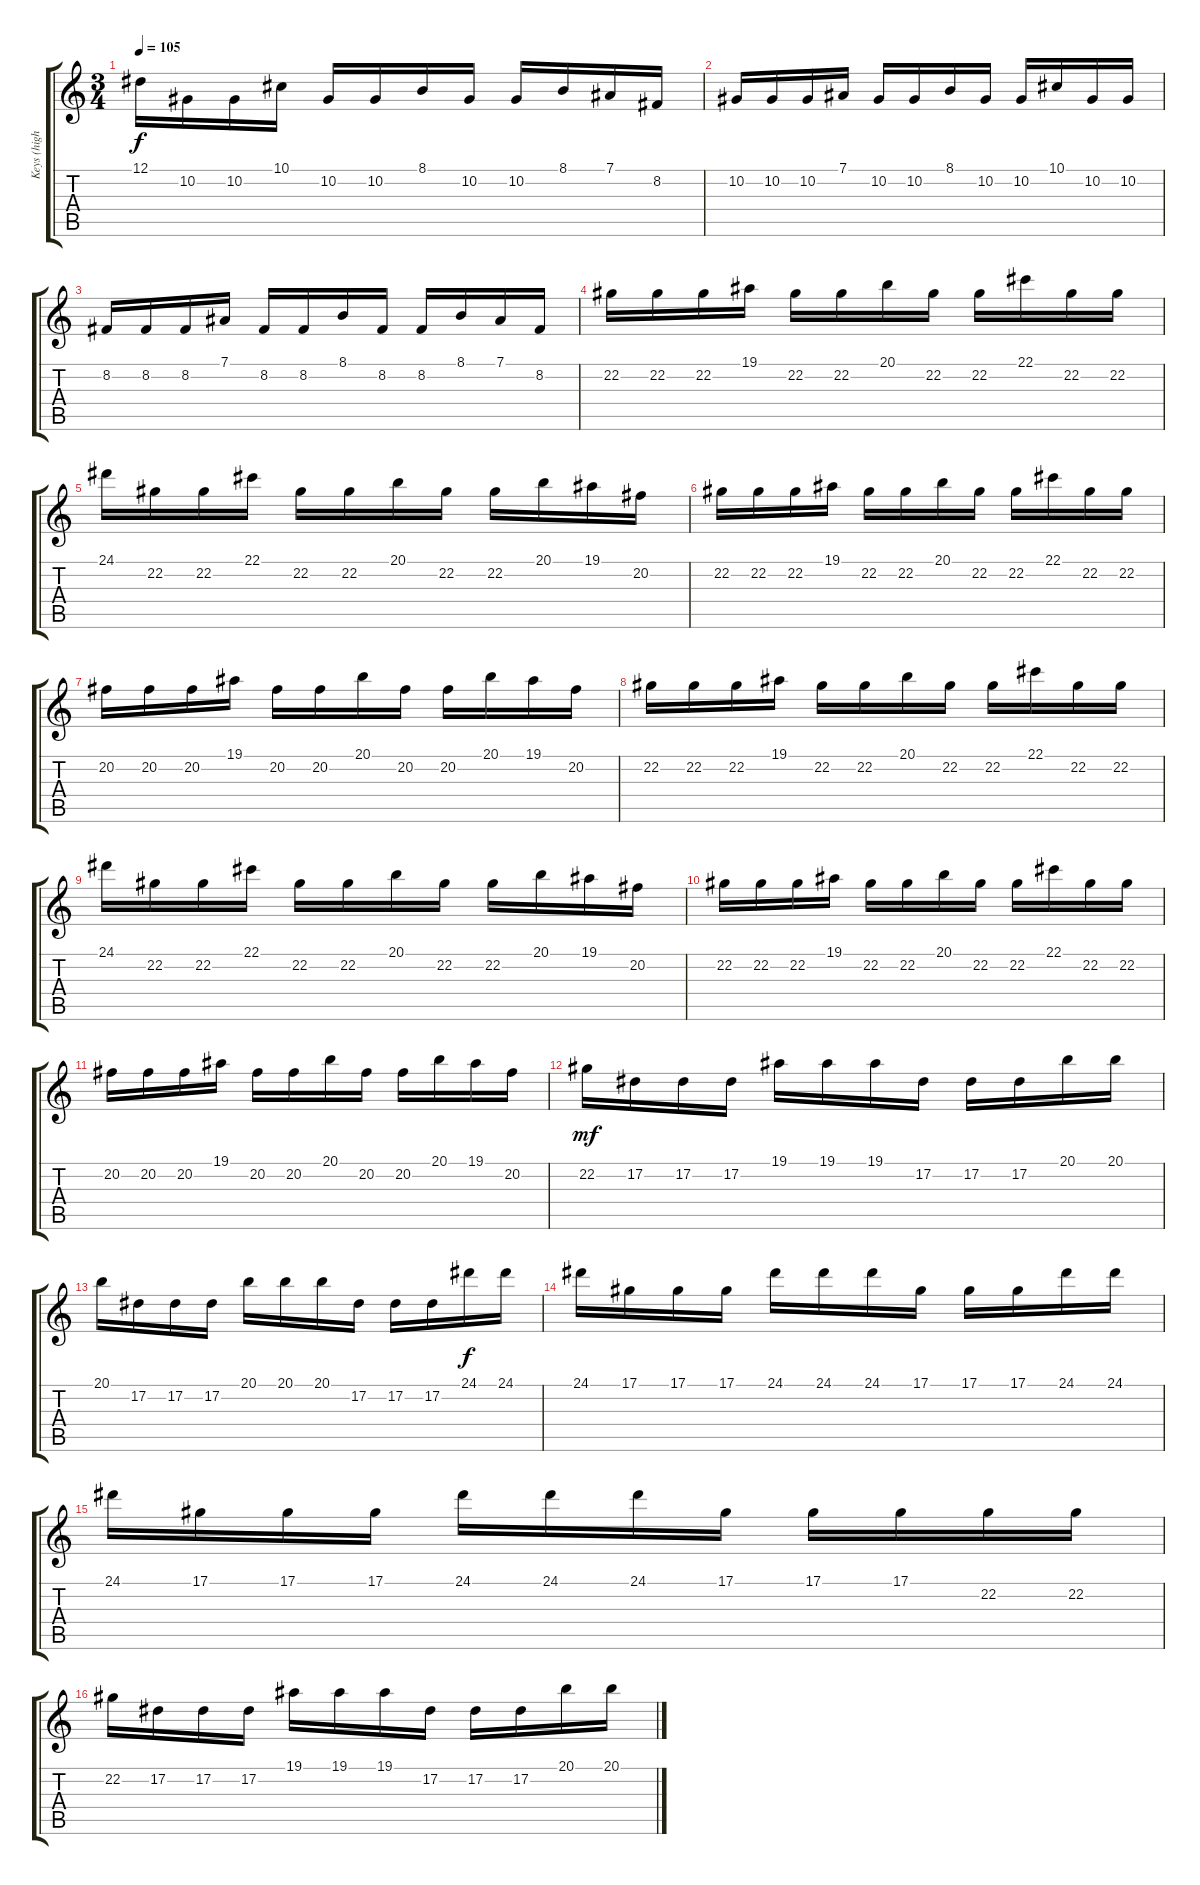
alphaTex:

\track ("Keys (high)" "Keys (high") {instrument stringensemble1}
\staff {score tabs}
\tuning (Eb4 Bb3 Gb3 Db3 Ab2 Eb2) {hide}
\ts (3 4)
\tempo 105
\clef g2
\ks c
12.1.16{dy f} 10.2.16 10.2.16 10.1.16 10.2.16 10.2.16 8.1.16 10.2.16 10.2.16 8.1.16 7.1.16 8.2.16 |
10.2.16 10.2.16 10.2.16 7.1.16 10.2.16 10.2.16 8.1.16 10.2.16 10.2.16 10.1.16 10.2.16 10.2.16 |
8.2.16 8.2.16 8.2.16 7.1.16 8.2.16 8.2.16 8.1.16 8.2.16 8.2.16 8.1.16 7.1.16 8.2.16 |
22.2.16 22.2.16 22.2.16 19.1.16 22.2.16 22.2.16 20.1.16 22.2.16 22.2.16 22.1.16 22.2.16 22.2.16 |
24.1.16 22.2.16 22.2.16 22.1.16 22.2.16 22.2.16 20.1.16 22.2.16 22.2.16 20.1.16 19.1.16 20.2.16 |
22.2.16 22.2.16 22.2.16 19.1.16 22.2.16 22.2.16 20.1.16 22.2.16 22.2.16 22.1.16 22.2.16 22.2.16 |
20.2.16 20.2.16 20.2.16 19.1.16 20.2.16 20.2.16 20.1.16 20.2.16 20.2.16 20.1.16 19.1.16 20.2.16 |
22.2.16 22.2.16 22.2.16 19.1.16 22.2.16 22.2.16 20.1.16 22.2.16 22.2.16 22.1.16 22.2.16 22.2.16 |
24.1.16 22.2.16 22.2.16 22.1.16 22.2.16 22.2.16 20.1.16 22.2.16 22.2.16 20.1.16 19.1.16 20.2.16 |
22.2.16 22.2.16 22.2.16 19.1.16 22.2.16 22.2.16 20.1.16 22.2.16 22.2.16 22.1.16 22.2.16 22.2.16 |
20.2.16 20.2.16 20.2.16 19.1.16 20.2.16 20.2.16 20.1.16 20.2.16 20.2.16 20.1.16 19.1.16 20.2.16 |
22.2.16{dy mf} 17.2.16 17.2.16 17.2.16 19.1.16 19.1.16 19.1.16 17.2.16 17.2.16 17.2.16 20.1.16 20.1.16 |
20.1.16 17.2.16 17.2.16 17.2.16 20.1.16 20.1.16 20.1.16 17.2.16 17.2.16 17.2.16 24.1.16{dy f} 24.1.16 |
24.1.16 17.1.16 17.1.16 17.1.16 24.1.16 24.1.16 24.1.16 17.1.16 17.1.16 17.1.16 24.1.16 24.1.16 |
24.1.16 17.1.16 17.1.16 17.1.16 24.1.16 24.1.16 24.1.16 17.1.16 17.1.16 17.1.16 22.2.16 22.2.16 |
22.2.16 17.2.16 17.2.16 17.2.16 19.1.16 19.1.16 19.1.16 17.2.16 17.2.16 17.2.16 20.1.16 20.1.16
